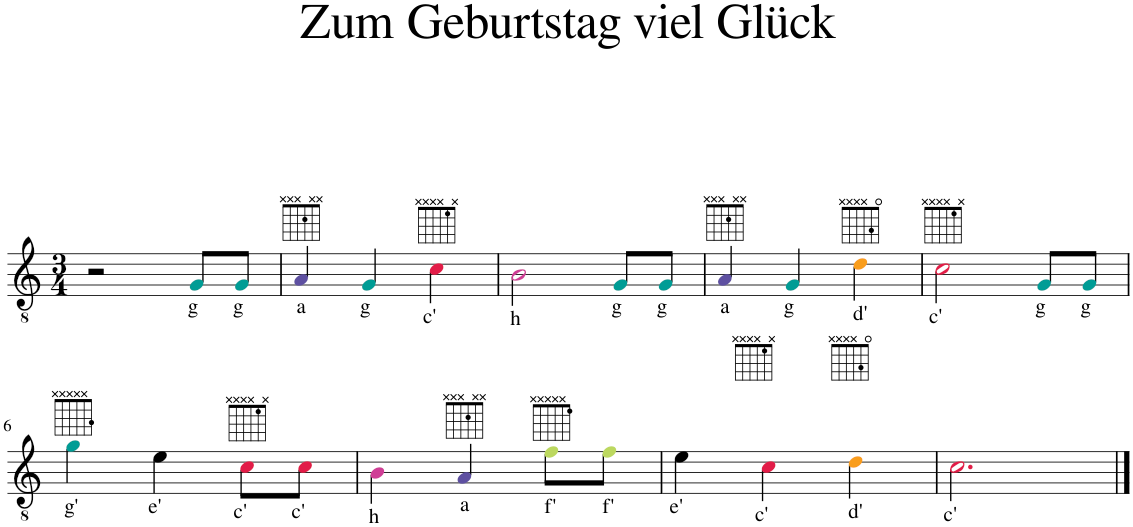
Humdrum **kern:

**kern
*part1
*staff1
*I"Track 1
*clefGv2
*k[]
*M3/4
=1
2r
!LO:TX:b:t=g
8Gi/L
!LO:TX:b:t=g
8Gi/J
=2
!LO:TX:b:t=a
4Aj/
!LO:TX:b:t=g
4Gi/
!LO:TX:b:t=c'
4cZ\
=3
!LO:TX:b:t=h
2BV\
!LO:TX:b:t=g
8Gi/L
!LO:TX:b:t=g
8Gi/J
=4
!LO:TX:b:t=a
4Aj/
!LO:TX:b:t=g
4Gi/
!LO:TX:b:t=d'
4dN\
=5
!LO:TX:b:t=c'
2cZ\
!LO:TX:b:t=g
8Gi/L
!LO:TX:b:t=g
8Gi/J
!!LO:LB:g=z
=6
!LO:TX:b:t=g'
4gi\
!LO:TX:b:t=e'
4e\
!LO:TX:b:t=c'
8cZ\L
!LO:TX:b:t=c'
8cZ\J
=7
!LO:TX:b:t=h
4BV\
!LO:TX:b:t=a
4Aj/
!LO:TX:b:t=f'
8fl\L
!LO:TX:b:t=f'
8fl\J
=8
!LO:TX:b:t=e'
4e\
!LO:TX:b:t=c'
4cZ\
!LO:TX:b:t=d'
4dN\
=9
!LO:TX:b:t=c'
2.cZ\
==
*-
